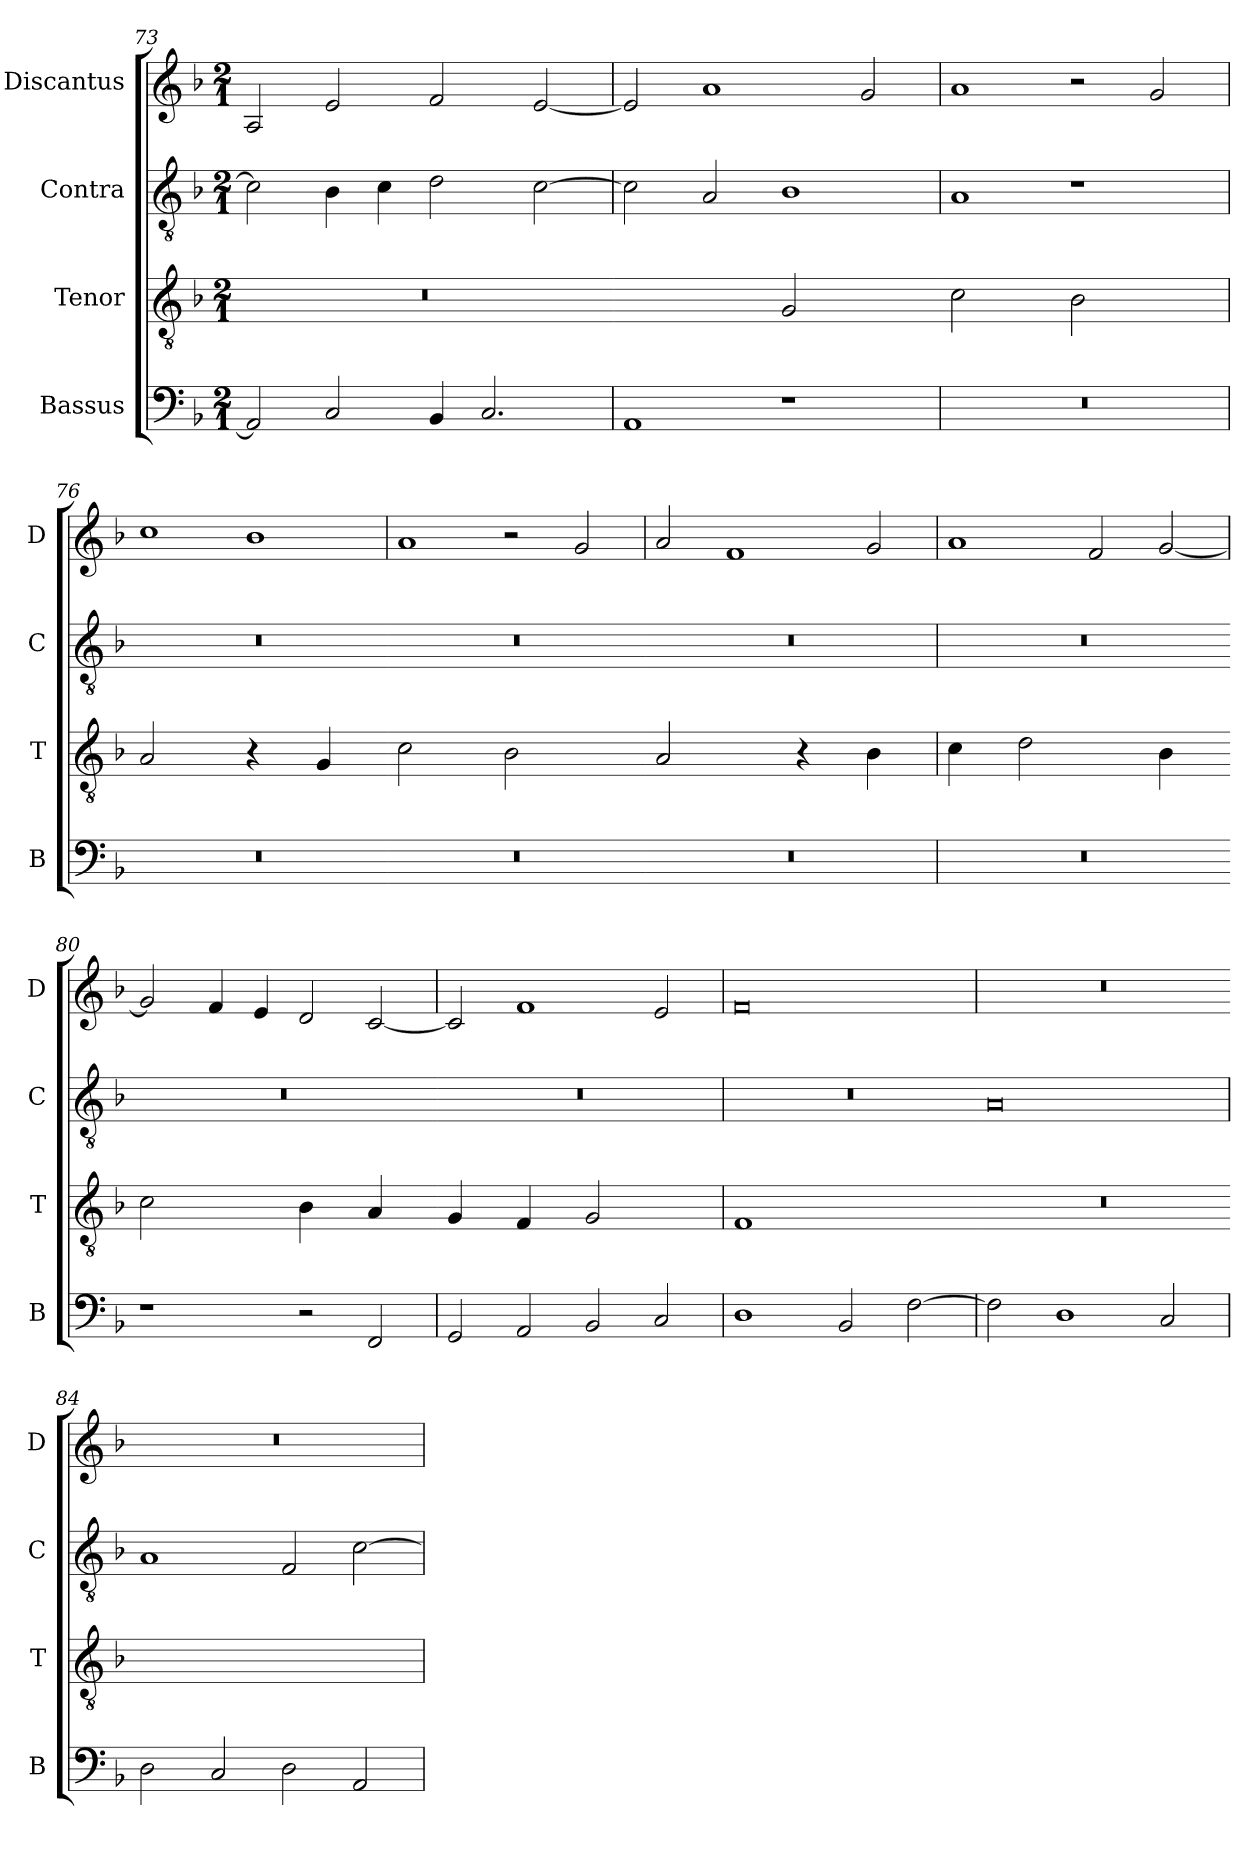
**kern	**kern	**kern	**kern
*part4	*part3	*part2	*part1
*staff4	*staff3	*staff2	*staff1
*I"Bassus	*I"Tenor	*I"Contra	*I"Discantus
*I'B	*I'T	*I'C	*I'D
*clefF4	*clefGv2	*clefGv2	*clefG2
*k[b-]	*k[b-]	*k[b-]	*k[b-]
*M2/1	*M2/1	*M2/1	*M2/1
=73	=73	=73	=73
!	!LO:N:vis=1	!	!
2AA/]	0r	2c\]	2A/
2C/	.	4B-\	2e/
.	.	4c\	.
4BB-/	.	2d\	2f/
2.C/	.	.	.
.	.	[2c\	[2e/
=74	=74-	=74	=74
!	!LO:N:vis=2	!	!
1AA	1ryy	2c\]	2e/]
.	.	2A/	1a
!	!LO:N:vis=2	!	!
1r	1G	1B-	.
.	.	.	2g/
=75	=75-	=75	=75
!	!LO:N:vis=2	!	!
0r	1c	1A	1a
!	!LO:N:vis=2	!	!
.	1B-	1r	2r
.	.	.	2g/
=76	=76	=76	=76
!	!LO:N:vis=2	!	!
0r	1A	0r	1cc
!	!LO:N:vis=4	!	!
.	2r	.	1b-
!	!LO:N:vis=4	!	!
.	2G/	.	.
=77	=77-	=77	=77
!	!LO:N:vis=2	!	!
0r	1c	0r	1a
!	!LO:N:vis=2	!	!
.	1B-	.	2r
.	.	.	2g/
=78	=78-	=78	=78
!	!LO:N:vis=2	!	!
0r	1A	0r	2a/
.	.	.	1f
!	!LO:N:vis=4	!	!
.	2r	.	.
!	!LO:N:vis=4	!	!
.	2B-\	.	2g/
=79	=79	=79	=79
!	!LO:N:vis=4	!	!
0r	2c\	0r	1a
!	!LO:N:vis=2	!	!
.	1d	.	.
.	.	.	2f/
!	!LO:N:vis=4	!	!
.	2B-\	.	[2g/
=80	=80-	=80	=80
!	!LO:N:vis=2	!	!
1r	1c	0r	2g/]
.	.	.	4f/
.	.	.	4e/
!	!LO:N:vis=4	!	!
2r	2B-\	.	2d/
!	!LO:N:vis=4	!	!
2FF/	2A/	.	[2c/
=81	=81-	=81	=81
!	!LO:N:vis=4	!	!
2GG/	2G/	0r	2c/]
!	!LO:N:vis=4	!	!
2AA/	2F/	.	1f
!	!LO:N:vis=2	!	!
2BB-/	1G	.	.
2C/	.	.	2e/
=82	=82	=82	=82
!	!LO:N:vis=1	!	!
1D	0F	0r	0f
2BB-/	.	.	.
[2F\	.	.	.
=83	=83-	=83	=83
!	!LO:N:vis=1	!	!
2F\]	0r	0A	0r
1D	.	.	.
2C/	.	.	.
=84	=84-	=84	=84
!	!LO:N:vis=1	!	!
2D\	0ryy	1A	0r
2C/	.	.	.
2D\	.	2F/	.
2AA/	.	[2c\	.
=	=	=	=
*-	*-	*-	*-
